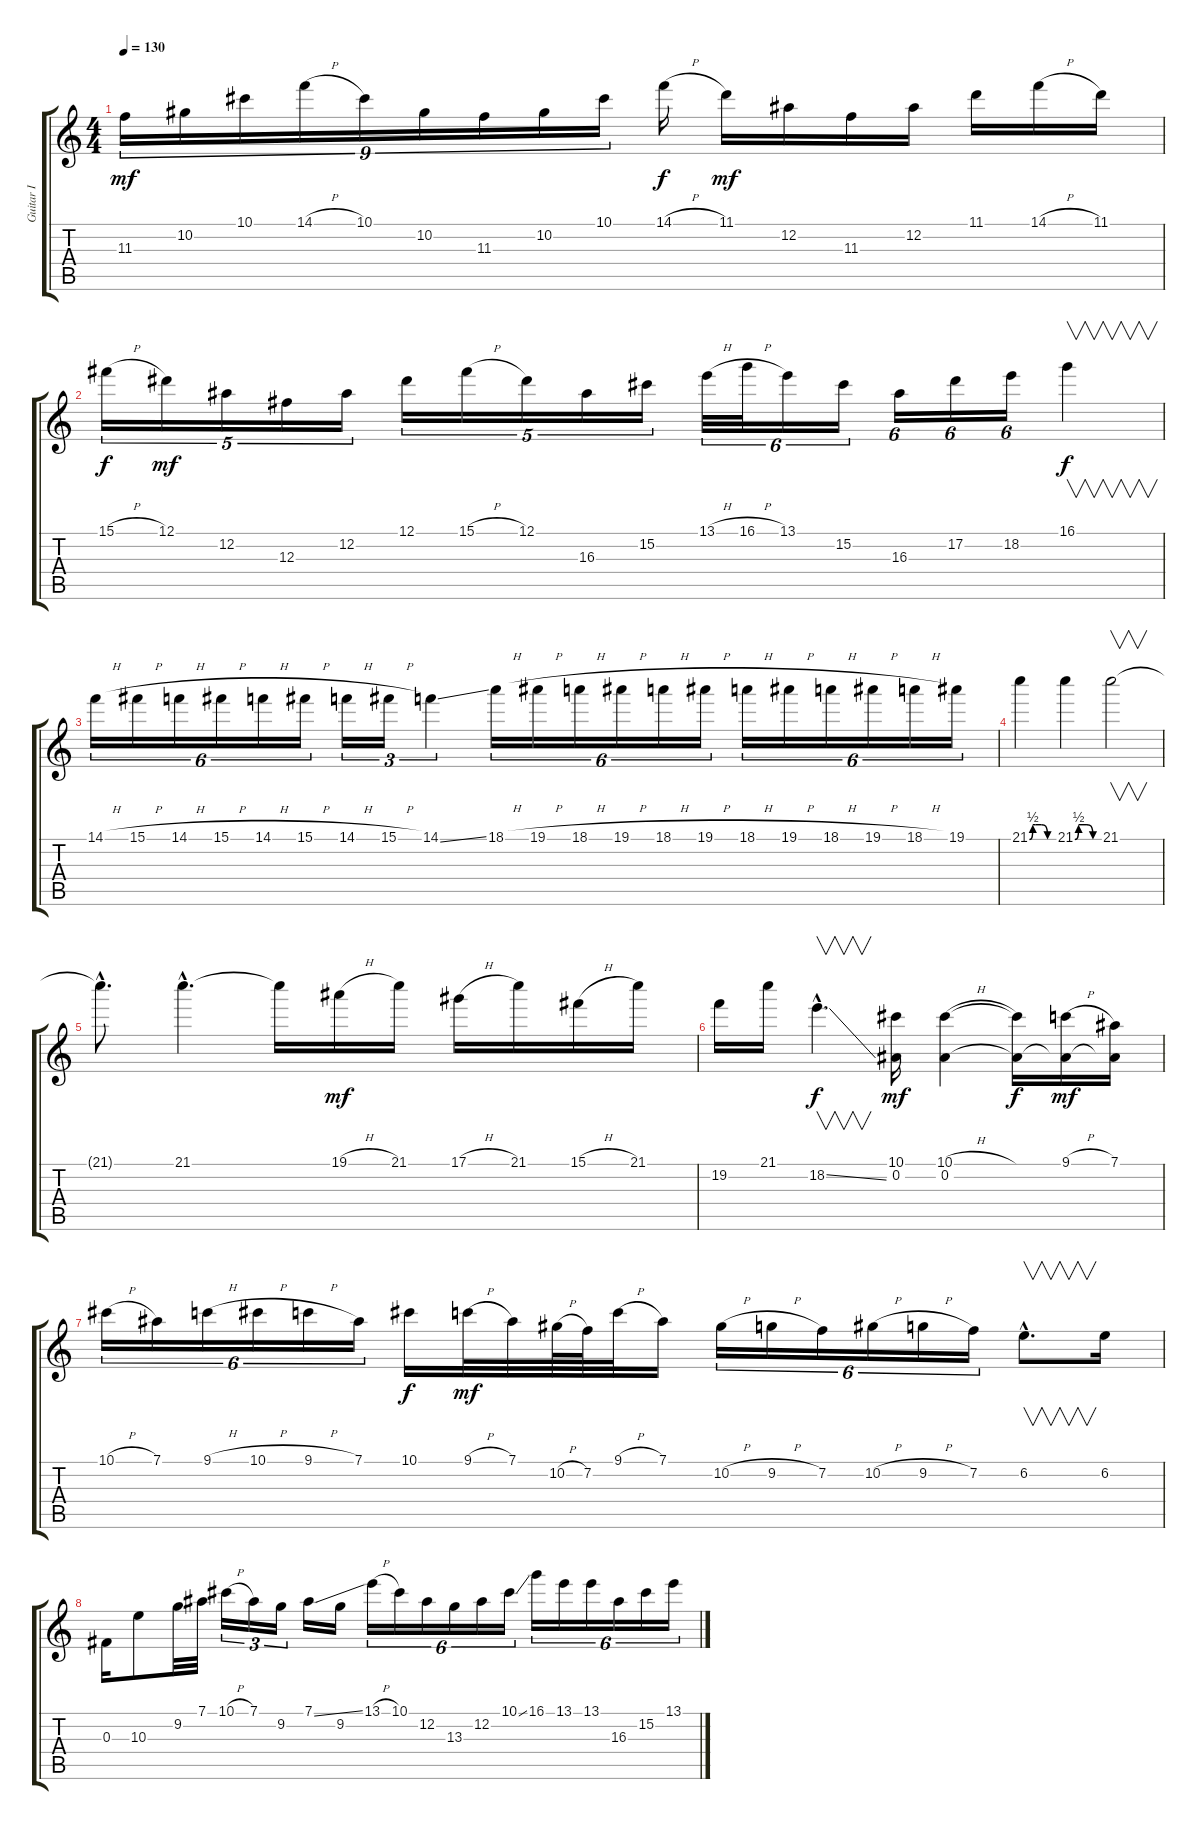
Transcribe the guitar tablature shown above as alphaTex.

\track ("Guitar I" "Guitar I") {instrument overdrivenguitar}
\staff {score tabs}
\tuning (Eb4 Bb3 Gb3 Db3 Ab2 Eb2) {hide}
\ts (4 4)
\tempo 130
\clef g2
\ks c
11.3.16{tu (9 8) dy mf} 10.2.16{tu (9 8)} 10.1.16{tu (9 8)} 14.1{h}.16{tu (9 8)} 10.1.16{tu (9 8)} 10.2.16{tu (9 8)} 11.3.16{tu (9 8)} 10.2.16{tu (9 8)} 10.1.16{tu (9 8)} 14.1{h}.16{dy f} 11.1.16{dy mf} 12.2.16 11.3.16 12.2.16 11.1.16 14.1{h}.16 11.1.16 |
15.1{h}.16{tu (5 4) dy f} 12.1.16{tu (5 4) dy mf} 12.2.16{tu (5 4)} 12.3.16{tu (5 4)} 12.2.16{tu (5 4)} 12.1.16{tu (5 4)} 15.1{h}.16{tu (5 4)} 12.1.16{tu (5 4)} 16.3.16{tu (5 4)} 15.2.16{tu (5 4)} 13.1{h}.32{tu (6 4)} 16.1{h}.32{tu (6 4)} 13.1.16{tu (6 4)} 15.2.16{tu (6 4)} 16.3.16{tu (6 4)} 17.2.16{tu (6 4)} 18.2.16{tu (6 4)} 16.1.4{v dy f} |
14.1{h}.16{tu (6 4)} 15.1{h}.16{tu (6 4)} 14.1{h}.16{tu (6 4)} 15.1{h}.16{tu (6 4)} 14.1{h}.16{tu (6 4)} 15.1{h}.16{tu (6 4)} 14.1{h}.16{tu (3 2)} 15.1{h}.16{tu (3 2)} 14.1{ss}.4{tu (3 2)} 18.1{h}.16{tu (6 4)} 19.1{h}.16{tu (6 4)} 18.1{h}.16{tu (6 4)} 19.1{h}.16{tu (6 4)} 18.1{h}.16{tu (6 4)} 19.1{h}.16{tu (6 4)} 18.1{h}.16{tu (6 4)} 19.1{h}.16{tu (6 4)} 18.1{h}.16{tu (6 4)} 19.1{h}.16{tu (6 4)} 18.1{h}.16{tu (6 4)} 19.1.16{tu (6 4)} |
21.1{be (custom 0 0 8 2 15 2 30 2 45 0 60 0)}.4 21.1{be (custom 0 0 9 2 15 2 30 2 45 0 60 0)}.4 21.1.2{v} |
21.1{hac t}.8{d} 21.1{hac}.4{d} 21.1{t}.16 19.1{h}.16{dy mf} 21.1.16 17.1{h}.16 21.1.16 15.1{h}.16 21.1.16 |
19.2.16 21.1.16 18.2{ss hac}.4{v d dy f} (10.1 0.2).16{dy mf} (10.1{h} 0.2).4 (10.1{t} 0.2{t}).16{dy f} (9.1{h} 0.2{t}).16{dy mf} (7.1 0.2{t}).16 |
10.1{h}.16{tu (6 4)} 7.1.16{tu (6 4)} 9.1{h}.16{tu (6 4)} 10.1{h}.16{tu (6 4)} 9.1{h}.16{tu (6 4)} 7.1.16{tu (6 4)} 10.1.16{dy f} 9.1{h}.32{dy mf} 7.1.32 10.2{h}.64 7.2.64 9.1{h}.32 7.1.16 10.2{h}.16{tu (6 4)} 9.2{h}.16{tu (6 4)} 7.2.16{tu (6 4)} 10.2{h}.16{tu (6 4)} 9.2{h}.16{tu (6 4)} 7.2.16{tu (6 4)} 6.2{hac}.8{v d} 6.2.16 |
0.3.16 10.3.8 9.2.32 7.1.32 10.1{h}.16{tu (3 2)} 7.1.16{tu (3 2)} 9.2.16{tu (3 2)} 7.1{ss}.16 9.2.16 13.1{h}.16{tu (6 4)} 10.1.16{tu (6 4)} 12.2.16{tu (6 4)} 13.3.16{tu (6 4)} 12.2.16{tu (6 4)} 10.1{ss}.16{tu (6 4)} 16.1.16{tu (6 4)} 13.1.16{tu (6 4)} 13.1.16{tu (6 4)} 16.3.16{tu (6 4)} 15.2.16{tu (6 4)} 13.1{ss}.16{tu (6 4)}
